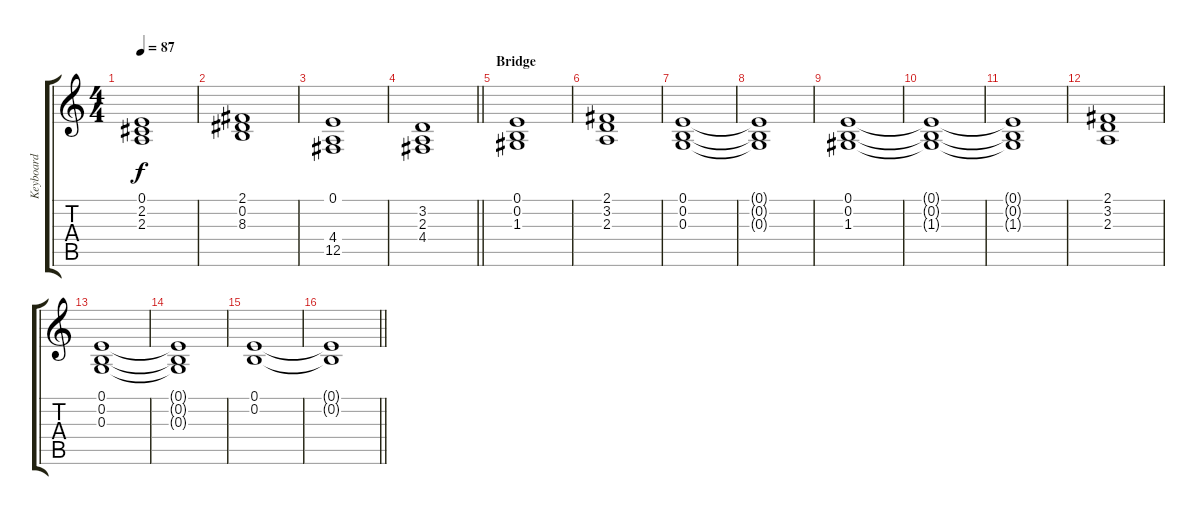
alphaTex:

\track ("Keyboard" "Keyboard") {instrument synthstrings1}
\staff {score tabs}
\tuning (E4 B3 G3 D3 A2 E2) {hide}
\ts (4 4)
\tempo 87
\clef g2
\ks c
(0.1 2.2 2.3).1{dy f} |
(2.1 0.2 8.3).1 |
(0.1 4.4 12.5).1 |
\barLineRight lightlight
(3.2 2.3 4.4).1 |
\section ("" "Bridge")
(0.1 0.2 1.3).1 |
(2.1 3.2 2.3).1 |
(0.1 0.2 0.3).1 |
(0.1{t} 0.2{t} 0.3{t}).1 |
(0.1 0.2 1.3).1 |
(0.1{t} 0.2{t} 1.3{t}).1 |
(0.1{t} 0.2{t} 1.3{t}).1 |
(2.1 3.2 2.3).1 |
(0.1 0.2 0.3).1 |
(0.1{t} 0.2{t} 0.3{t}).1 |
(0.1 0.2).1 |
\barLineRight lightlight
(0.1{t} 0.2{t}).1
